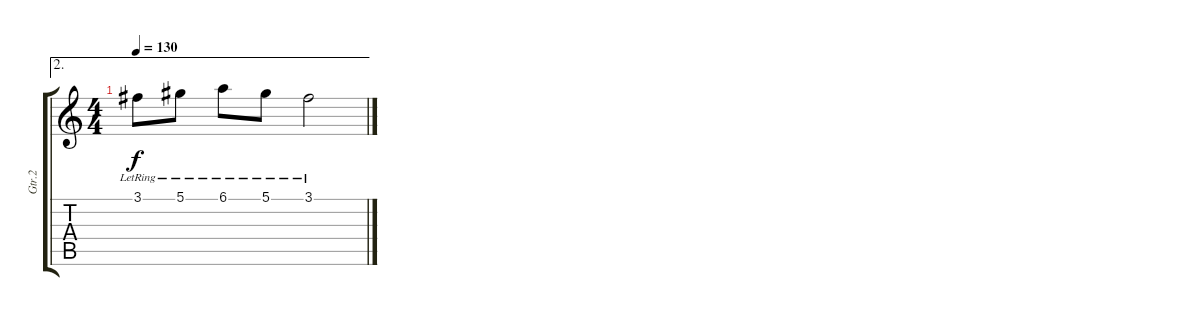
\track ("Gtr.2" "Gtr.2") {instrument acousticguitarsteel}
\staff {score tabs}
\tuning (Eb4 Bb3 Gb3 Db3 Ab2 Eb2) {hide}
\ae 2
\ts (4 4)
\tempo 130
\clef g2
\ks c
3.1{lr}.8{dy f} 5.1{lr}.8 6.1{lr}.8 5.1{lr}.8 3.1{lr}.2
